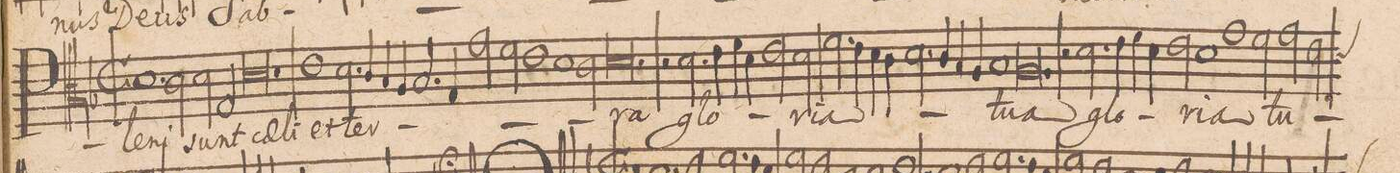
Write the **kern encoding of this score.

**kern	**text
*I"TENOR.	*
*clefC3	*
*k[b-]	*
*met(C|)	*
*M2/1	*
1.d	Ple-
2c\	-ni
=29-	=29-
2d\	sunt
2G/	cae-
0.d	-li
=30-	=30-
=31-	=31-
1e	et
2.d\	ter-
4c/	.
=32-	=32-
4B-/	.
4A/	.
2.B-/	.
4G/	.
2g\	.
=33-	=33-
2f\	.
1e	.
1d\	.
=34-	=34-
2c\	.
0.d	-ra
=35-	=35-
=36-	=36-
2r	.
2.d\	glo-
4e\	.
4f\	.
4d\	.
=37-	=37-
2e\	.
2d\	-ri-
2.f\	-a
4e\	.
=38-	=38-
4d\	.
4c\	.
2.d\	.
4c/	.
4B-/	.
4A/	.
=39-	=39-
1B-	tu-
0.A	-a
=40-	=40-
=41-	=41-
2r	.
2.d\	glo-
4e\	.
4f\	.
4d\	.
=42-	=42-
2e\	-ri-
1d	-a
1g\	.
=43-	=43-
2f\	tu-
2g\	.
*custos:d	*
2e\	.
=44-	=44-
*-	*-
